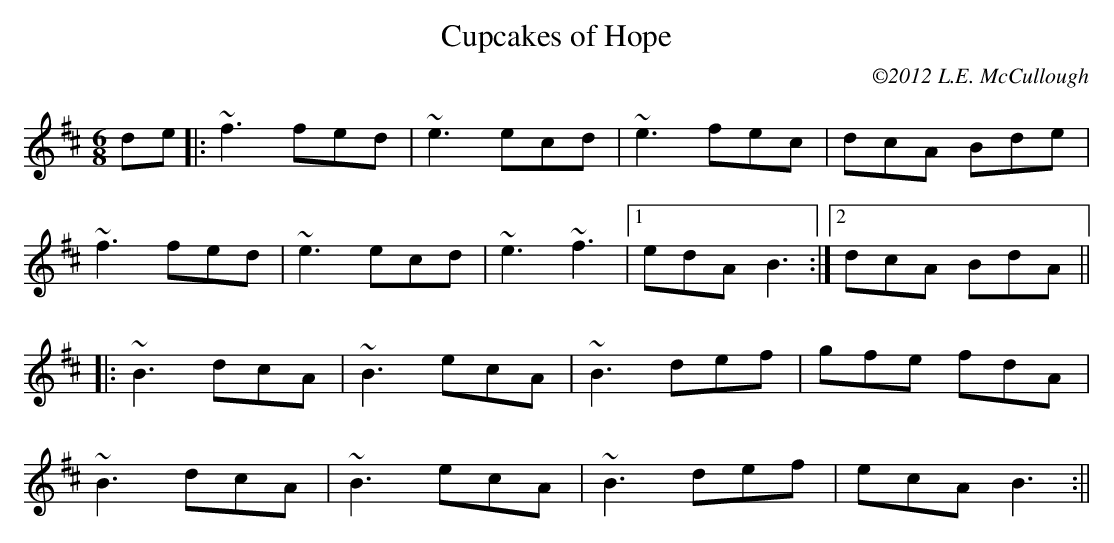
X:1
T:Cupcakes of Hope
C:©2012 L.E. McCullough
M:6/8
L:1/8
K:Bminor
de||: ~f3 fed | ~e3 ecd | ~e3 fec | dcA Bde |
~f3 fed | ~e3 ecd | ~e3 ~f3 |1 edA B3 :|2 dcA BdA ||:
~B3 dcA | ~B3 ecA | ~B3 def | gfe fdA |
~B3 dcA | ~B3 ecA | ~B3 def | ecA B3 :||
